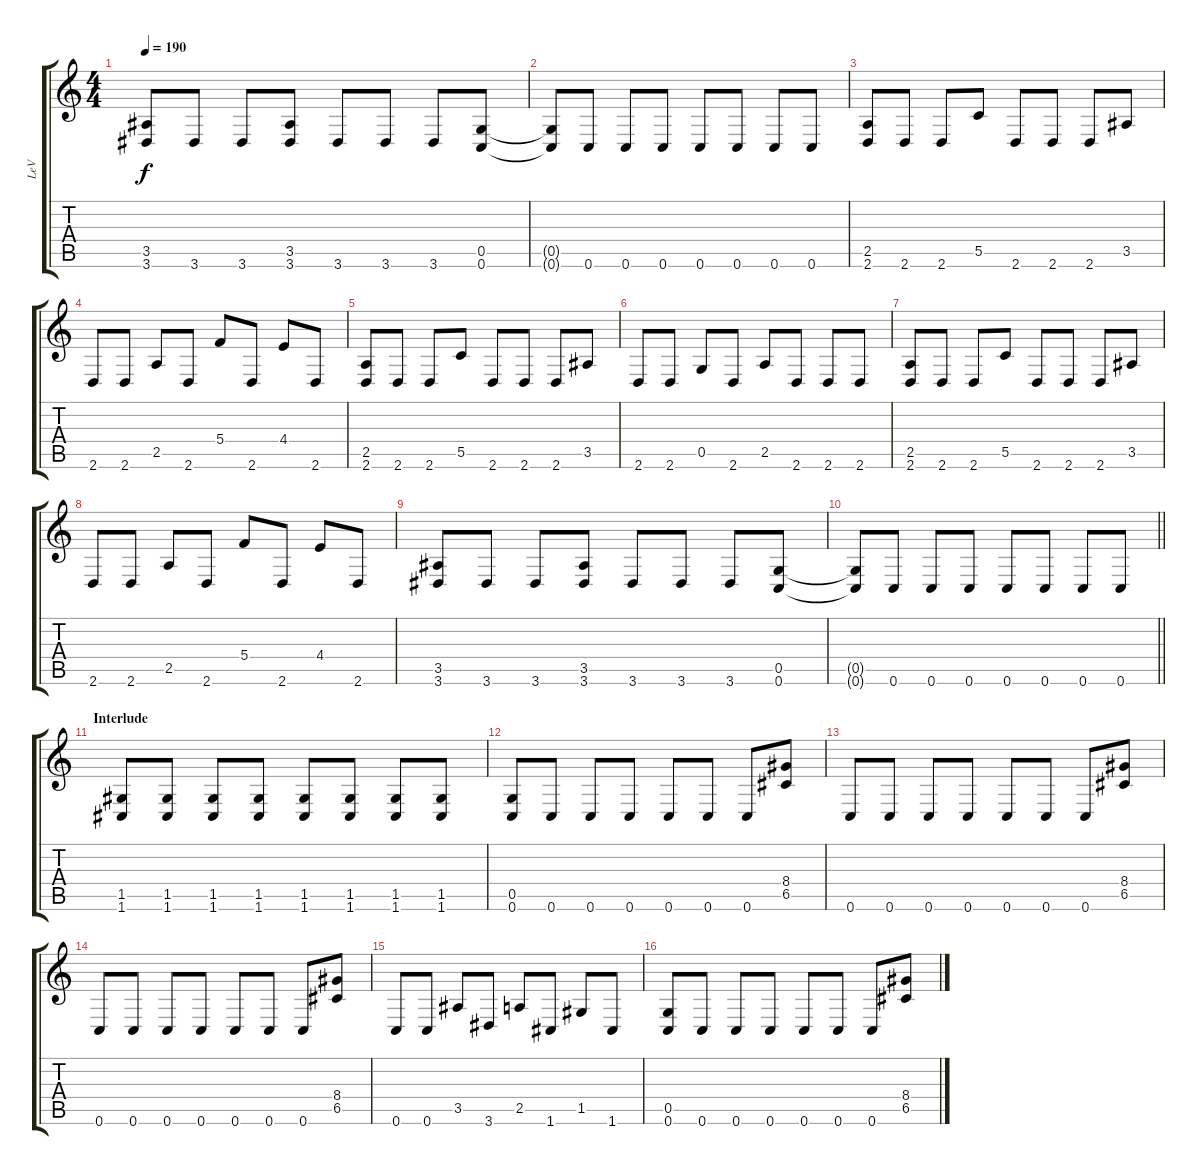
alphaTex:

\track ("LeV" "LeV") {instrument distortionguitar}
\staff {score tabs}
\tuning (D4 A3 F3 C3 G2 C2) {hide}
\ts (4 4)
\tempo 190
\clef g2
\ks c
(3.5 3.6).8{dy f} 3.6.8 3.6.8 (3.5 3.6).8 3.6.8 3.6.8 3.6.8 (0.5 0.6).8 |
(0.5{t} 0.6{t}).8 0.6.8 0.6.8 0.6.8 0.6.8 0.6.8 0.6.8 0.6.8 |
(2.5 2.6).8 2.6.8 2.6.8 5.5.8 2.6.8 2.6.8 2.6.8 3.5.8 |
2.6.8 2.6.8 2.5.8 2.6.8 5.4.8 2.6.8 4.4.8 2.6.8 |
(2.5 2.6).8 2.6.8 2.6.8 5.5.8 2.6.8 2.6.8 2.6.8 3.5.8 |
2.6.8 2.6.8 0.5.8 2.6.8 2.5.8 2.6.8 2.6.8 2.6.8 |
(2.5 2.6).8 2.6.8 2.6.8 5.5.8 2.6.8 2.6.8 2.6.8 3.5.8 |
2.6.8 2.6.8 2.5.8 2.6.8 5.4.8 2.6.8 4.4.8 2.6.8 |
(3.5 3.6).8 3.6.8 3.6.8 (3.5 3.6).8 3.6.8 3.6.8 3.6.8 (0.5 0.6).8 |
\barLineRight lightlight
(0.5{t} 0.6{t}).8 0.6.8 0.6.8 0.6.8 0.6.8 0.6.8 0.6.8 0.6.8 |
\section ("" "Interlude")
(1.5 1.6).8 (1.5 1.6).8 (1.5 1.6).8 (1.5 1.6).8 (1.5 1.6).8 (1.5 1.6).8 (1.5 1.6).8 (1.5 1.6).8 |
(0.5 0.6).8 0.6.8 0.6.8 0.6.8 0.6.8 0.6.8 0.6.8 (8.4 6.5).8 |
0.6.8 0.6.8 0.6.8 0.6.8 0.6.8 0.6.8 0.6.8 (8.4 6.5).8 |
0.6.8 0.6.8 0.6.8 0.6.8 0.6.8 0.6.8 0.6.8 (8.4 6.5).8 |
0.6.8 0.6.8 3.5.8 3.6.8 2.5.8 1.6.8 1.5.8 1.6.8 |
(0.5 0.6).8 0.6.8 0.6.8 0.6.8 0.6.8 0.6.8 0.6.8 (8.4 6.5).8
